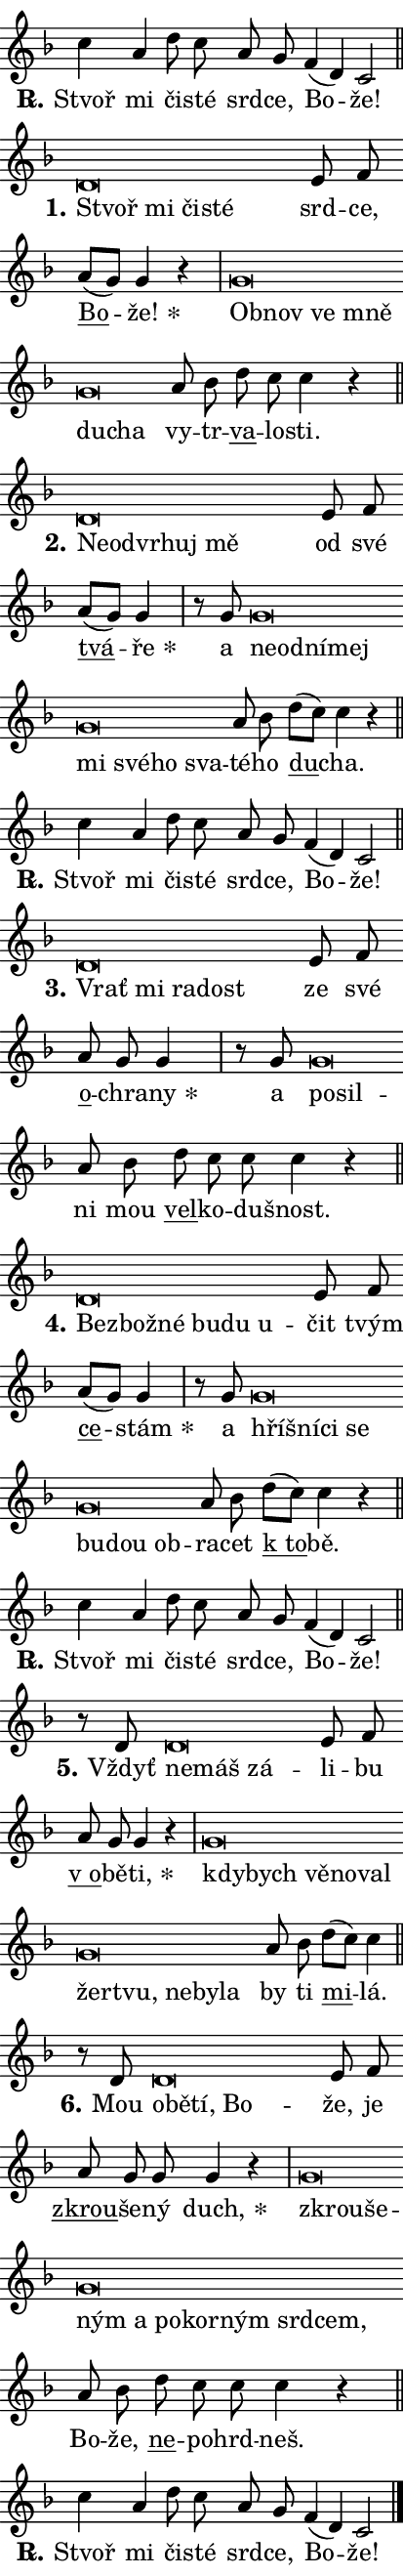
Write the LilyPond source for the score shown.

\version "2.24.0"
\header { tagline = "" }
\paper {
  indent = 0\cm
  top-margin = 0\cm
  right-margin = 0\cm
  bottom-margin = 0\cm
  left-margin = 0\cm
  paper-width = 7\cm
  page-breaking = #ly:one-page-breaking
  system-system-spacing.basic-distance = #11
  score-system-spacing.basic-distance = #11
  ragged-last = ##f
}


%% Author: Thomas Morley
%% https://lists.gnu.org/archive/html/lilypond-user/2020-05/msg00002.html
#(define (line-position grob)
"Returns position of @var[grob} in current system:
   @code{'start}, if at first time-step
   @code{'end}, if at last time-step
   @code{'middle} otherwise
"
  (let* ((col (ly:item-get-column grob))
         (ln (ly:grob-object col 'left-neighbor))
         (rn (ly:grob-object col 'right-neighbor))
         (col-to-check-left (if (ly:grob? ln) ln col))
         (col-to-check-right (if (ly:grob? rn) rn col))
         (break-dir-left
           (and
             (ly:grob-property col-to-check-left 'non-musical #f)
             (ly:item-break-dir col-to-check-left)))
         (break-dir-right
           (and
             (ly:grob-property col-to-check-right 'non-musical #f)
             (ly:item-break-dir col-to-check-right))))
        (cond ((eqv? 1 break-dir-left) 'start)
              ((eqv? -1 break-dir-right) 'end)
              (else 'middle))))

#(define (tranparent-at-line-position vctor)
  (lambda (grob)
  "Relying on @code{line-position} select the relevant enry from @var{vctor}.
Used to determine transparency,"
    (case (line-position grob)
      ((end) (not (vector-ref vctor 0)))
      ((middle) (not (vector-ref vctor 1)))
      ((start) (not (vector-ref vctor 2))))))

noteHeadBreakVisibility =
#(define-music-function (break-visibility)(vector?)
"Makes @code{NoteHead}s transparent relying on @var{break-visibility}"
#{
  \override NoteHead.transparent =
    #(tranparent-at-line-position break-visibility)
#})

#(define delete-ledgers-for-transparent-note-heads
  (lambda (grob)
    "Reads whether a @code{NoteHead} is transparent.
If so this @code{NoteHead} is removed from @code{'note-heads} from
@var{grob}, which is supposed to be @code{LedgerLineSpanner}.
As a result ledgers are not printed for this @code{NoteHead}"
    (let* ((nhds-array (ly:grob-object grob 'note-heads))
           (nhds-list
             (if (ly:grob-array? nhds-array)
                 (ly:grob-array->list nhds-array)
                 '()))
           ;; Relies on the transparent-property being done before
           ;; Staff.LedgerLineSpanner.after-line-breaking is executed.
           ;; This is fragile ...
           (to-keep
             (remove
               (lambda (nhd)
                 (ly:grob-property nhd 'transparent #f))
               nhds-list)))
      ;; TODO find a better method to iterate over grob-arrays, similiar
      ;; to filter/remove etc for lists
      ;; For now rebuilt from scratch
      (set! (ly:grob-object grob 'note-heads)  '())
      (for-each
        (lambda (nhd)
          (ly:pointer-group-interface::add-grob grob 'note-heads nhd))
        to-keep))))

hideNotes = {
  \noteHeadBreakVisibility #begin-of-line-visible
}
unHideNotes = {
  \noteHeadBreakVisibility #all-visible
}

% work-around for resetting accidentals
% https://lilypond.org/doc/v2.23/Documentation/notation/displaying-rhythms#unmetered-music
cadenzaMeasure = {
  \cadenzaOff
  \partial 1024 s1024
  \cadenzaOn
}

#(define-markup-command (accent layout props text) (markup?)
  "Underline accented syllable"
  (interpret-markup layout props
    #{\markup \override #'(offset . 4.3) \underline { #text }#}))

responsum = \markup \concat {
  "R" \hspace #-1.05 \path #0.1 #'((moveto 0 0.07) (lineto 0.9 0.8)) \hspace #0.05 "."
}

\layout {
    \context {
        \Staff
        \remove "Time_signature_engraver"
        \override LedgerLineSpanner.after-line-breaking = #delete-ledgers-for-transparent-note-heads
    }
    \context {
        \Voice {
            \override NoteHead.output-attributes = #'((class . "notehead"))
            \override Hairpin.height = #0.55
        }
    }
    \context {
        \Lyrics {
            \override StanzaNumber.output-attributes = #'((class . "stanzanumber"))
            \override LyricSpace.minimum-distance = #0.9
            \override LyricText.font-name = #"TeX Gyre Schola"
            \override LyricText.font-size = 1
            \override StanzaNumber.font-name = #"TeX Gyre Schola Bold"
            \override StanzaNumber.font-size = 1
        }
    }
}

% magnetic-lyrics.ily
%
%   written by
%     Jean Abou Samra <jean@abou-samra.fr>
%     Werner Lemberg <wl@gnu.org>
%
%   adapted by
%     Jiri Hon <jiri.hon@gmail.com>
%
% Version 2022-Apr-15

% https://www.mail-archive.com/lilypond-user@gnu.org/msg149350.html

#(define (Left_hyphen_pointer_engraver context)
   "Collect syllable-hyphen-syllable occurrences in lyrics and store
them in properties.  This engraver only looks to the left.  For
example, if the lyrics input is @code{foo -- bar}, it does the
following.

@itemize @bullet
@item
Set the @code{text} property of the @code{LyricHyphen} grob between
@q{foo} and @q{bar} to @code{foo}.

@item
Set the @code{left-hyphen} property of the @code{LyricText} grob with
text @q{foo} to the @code{LyricHyphen} grob between @q{foo} and
@q{bar}.
@end itemize

Use this auxiliary engraver in combination with the
@code{lyric-@/text::@/apply-@/magnetic-@/offset!} hook."
   (let ((hyphen #f)
         (text #f))
     (make-engraver
      (acknowledgers
       ((lyric-syllable-interface engraver grob source-engraver)
        (set! text grob)))
      (end-acknowledgers
       ((lyric-hyphen-interface engraver grob source-engraver)
        ;(when (not (grob::has-interface grob 'lyric-space-interface))
          (set! hyphen grob)));)
      ((stop-translation-timestep engraver)
       (when (and text hyphen)
         (ly:grob-set-object! text 'left-hyphen hyphen))
       (set! text #f)
       (set! hyphen #f)))))

#(define (lyric-text::apply-magnetic-offset! grob)
   "If the space between two syllables is less than the value in
property @code{LyricText@/.details@/.squash-threshold}, move the right
syllable to the left so that it gets concatenated with the left
syllable.

Use this function as a hook for
@code{LyricText@/.after-@/line-@/breaking} if the
@code{Left_@/hyphen_@/pointer_@/engraver} is active."
   (let ((hyphen (ly:grob-object grob 'left-hyphen #f)))
     (when hyphen
       (let ((left-text (ly:spanner-bound hyphen LEFT)))
         (when (grob::has-interface left-text 'lyric-syllable-interface)
           (let* ((common (ly:grob-common-refpoint grob left-text X))
                  (this-x-ext (ly:grob-extent grob common X))
                  (left-x-ext
                   (begin
                     ;; Trigger magnetism for left-text.
                     (ly:grob-property left-text 'after-line-breaking)
                     (ly:grob-extent left-text common X)))
                  ;; `delta` is the gap width between two syllables.
                  (delta (- (interval-start this-x-ext)
                            (interval-end left-x-ext)))
                  (details (ly:grob-property grob 'details))
                  (threshold (assoc-get 'squash-threshold details 0.2)))
             (when (< delta threshold)
               (let* (;; We have to manipulate the input text so that
                      ;; ligatures crossing syllable boundaries are not
                      ;; disabled.  For languages based on the Latin
                      ;; script this is essentially a beautification.
                      ;; However, for non-Western scripts it can be a
                      ;; necessity.
                      (lt (ly:grob-property left-text 'text))
                      (rt (ly:grob-property grob 'text))
                      (is-space (grob::has-interface hyphen 'lyric-space-interface))
                      (space (if is-space " " ""))
                      (space-markup (grob-interpret-markup grob " "))
                      (space-size (interval-length (ly:stencil-extent space-markup X)))
                      (extra-delta (if is-space space-size 0))
                      ;; Append new syllable.
                      (ltrt-space (if (and (string? lt) (string? rt))
                                (string-append lt space rt)
                                (make-concat-markup (list lt space rt))))
                      ;; Right-align `ltrt` to the right side.
                      (ltrt-space-markup (grob-interpret-markup
                               grob
                               (make-translate-markup
                                (cons (interval-length this-x-ext) 0)
                                (make-right-align-markup ltrt-space)))))
                 (begin
                   ;; Don't print `left-text`.
                   (ly:grob-set-property! left-text 'stencil #f)
                   ;; Set text and stencil (which holds all collected
                   ;; syllables so far) and shift it to the left.
                   (ly:grob-set-property! grob 'text ltrt-space)
                   (ly:grob-set-property! grob 'stencil ltrt-space-markup)
                   (ly:grob-translate-axis! grob (- (- delta extra-delta)) X))))))))))


#(define (lyric-hyphen::displace-bounds-first grob)
   ;; Make very sure this callback isn't triggered too early.
   (let ((left (ly:spanner-bound grob LEFT))
         (right (ly:spanner-bound grob RIGHT)))
     (ly:grob-property left 'after-line-breaking)
     (ly:grob-property right 'after-line-breaking)
     (ly:lyric-hyphen::print grob)))

squashThreshold = #0.4

\layout {
  \context {
    \Lyrics
    \consists #Left_hyphen_pointer_engraver
    \override LyricText.after-line-breaking =
      #lyric-text::apply-magnetic-offset!
    \override LyricHyphen.stencil = #lyric-hyphen::displace-bounds-first
    \override LyricText.details.squash-threshold = \squashThreshold
    \override LyricHyphen.minimum-distance = 0
    \override LyricHyphen.minimum-length = \squashThreshold
  }
}

squash = \override LyricText.details.squash-threshold = 9999
unSquash = \override LyricText.details.squash-threshold = \squashThreshold

left = \override LyricText.self-alignment-X = #LEFT
unLeft = \revert LyricText.self-alignment-X

starOffset = #(lambda (grob) 
                (let ((x_offset (ly:self-alignment-interface::aligned-on-x-parent grob)))
                  (if (= x_offset 0) 0 (+ x_offset 1.2))))

star = #(define-music-function (syllable)(string?)
"Append star separator at the end of a syllable"
#{
  \once \override LyricText.X-offset = #starOffset
  \lyricmode { \markup {
    #syllable
    \override #'((font-name . "TeX Gyre Schola Bold")) \hspace #0.2 \lower #0.65 \larger "*"
  } }
#})

starAccent = #(define-music-function (syllable)(string?)
"Append star separator at the end of a syllable and make accent"
#{
  \once \override LyricText.X-offset = #starOffset
  \lyricmode { \markup {
    \accent #syllable
    \override #'((font-name . "TeX Gyre Schola Bold")) \hspace #0.2 \lower #0.65 \larger "*"
  } }
#})

breath = #(define-music-function (syllable)(string?)
"Append breathing indicator at the end of a syllable"
#{
  \lyricmode { \markup { #syllable "+" } }
#})

optionalBreath = #(define-music-function (syllable)(string?)
"Append optional breathing indicator at the end of a syllable"
#{
  \lyricmode { \markup { #syllable "(+)" } }
#})


\score {
    <<
        \new Voice = "melody" { \cadenzaOn \key f \major \relative { c''4 a d8 c a g \bar "" f4( d) c2 \cadenzaMeasure \bar "||" \break } }
        \new Lyrics \lyricsto "melody" { \lyricmode { \set stanza = \responsum
Stvoř mi či -- sté srd -- ce, Bo -- že! } }
    >>
    \layout {}
}

\score {
    <<
        \new Voice = "melody" { \cadenzaOn \key f \major \relative { d'\breve*1/16 \hideNotes \breve*1/16 \bar "" \breve*1/16 \breve*1/16 \bar "" \unHideNotes e8 f \bar "" a[( g)] g4 r \cadenzaMeasure \bar "|" g\breve*1/16 \hideNotes \breve*1/16 \bar "" \breve*1/16 \bar "" \breve*1/16 \bar "" \breve*1/16 \breve*1/16 \bar "" \unHideNotes a8 bes \bar "" d c c4 r \cadenzaMeasure \bar "||" \break } }
        \new Lyrics \lyricsto "melody" { \lyricmode { \set stanza = "1."
\left Stvoř \squash mi či -- sté \unLeft \unSquash srd -- ce, \markup \accent Bo -- \star že! \left Ob -- \squash nov ve mně du -- cha \unLeft \unSquash vy -- tr -- \markup \accent va -- lo -- sti. } }
    >>
    \layout {}
}

\score {
    <<
        \new Voice = "melody" { \cadenzaOn \key f \major \relative { d'\breve*1/16 \hideNotes \breve*1/16 \bar "" \breve*1/16 \bar "" \breve*1/16 \breve*1/16 \bar "" \unHideNotes e8 f \bar "" a[( g)] g4 \cadenzaMeasure \bar "|" r8 g g\breve*1/16 \hideNotes \breve*1/16 \bar "" \breve*1/16 \bar "" \breve*1/16 \bar "" \breve*1/16 \bar "" \breve*1/16 \bar "" \breve*1/16 \breve*1/16 \bar "" \unHideNotes a8 bes \bar "" d[( c)] c4 r \cadenzaMeasure \bar "||" \break } }
        \new Lyrics \lyricsto "melody" { \lyricmode { \set stanza = "2."
\left Ne -- \squash od -- vr -- huj mě \unLeft \unSquash od své \markup \accent tvá -- \star ře a \left ne -- \squash od -- ní -- mej mi své -- ho sva -- \unLeft \unSquash té -- ho \markup \accent du -- cha. } }
    >>
    \layout {}
}

\score {
    <<
        \new Voice = "melody" { \cadenzaOn \key f \major \relative { c''4 a d8 c a g \bar "" f4( d) c2 \cadenzaMeasure \bar "||" \break } }
        \new Lyrics \lyricsto "melody" { \lyricmode { \set stanza = \responsum
Stvoř mi či -- sté srd -- ce, Bo -- že! } }
    >>
    \layout {}
}

\score {
    <<
        \new Voice = "melody" { \cadenzaOn \key f \major \relative { d'\breve*1/16 \hideNotes \breve*1/16 \bar "" \breve*1/16 \breve*1/16 \bar "" \unHideNotes e8 f \bar "" a g g4 \cadenzaMeasure \bar "|" r8 g g\breve*1/16 \hideNotes \breve*1/16 \bar "" \unHideNotes a8 bes \bar "" d c c c4 r \cadenzaMeasure \bar "||" \break } }
        \new Lyrics \lyricsto "melody" { \lyricmode { \set stanza = "3."
\left Vrať \squash mi ra -- dost \unLeft \unSquash ze své \markup \accent o -- chra -- \star ny a \left po -- \squash sil -- \unLeft \unSquash ni mou \markup \accent vel -- ko -- du -- šnost. } }
    >>
    \layout {}
}

\score {
    <<
        \new Voice = "melody" { \cadenzaOn \key f \major \relative { d'\breve*1/16 \hideNotes \breve*1/16 \bar "" \breve*1/16 \bar "" \breve*1/16 \bar "" \breve*1/16 \breve*1/16 \bar "" \unHideNotes e8 f \bar "" a[( g)] g4 \cadenzaMeasure \bar "|" r8 g g\breve*1/16 \hideNotes \breve*1/16 \bar "" \breve*1/16 \bar "" \breve*1/16 \bar "" \breve*1/16 \bar "" \breve*1/16 \breve*1/16 \bar "" \unHideNotes a8 bes \bar "" d[( c)] c4 r \cadenzaMeasure \bar "||" \break } }
        \new Lyrics \lyricsto "melody" { \lyricmode { \set stanza = "4."
\left Bez -- \squash bož -- né bu -- du u -- \unLeft \unSquash čit tvým \markup \accent ce -- \star stám a \left hří -- \squash šní -- ci se bu -- dou ob -- \unLeft \unSquash ra -- cet \markup \accent "k to" -- bě. } }
    >>
    \layout {}
}

\score {
    <<
        \new Voice = "melody" { \cadenzaOn \key f \major \relative { c''4 a d8 c a g \bar "" f4( d) c2 \cadenzaMeasure \bar "||" \break } }
        \new Lyrics \lyricsto "melody" { \lyricmode { \set stanza = \responsum
Stvoř mi či -- sté srd -- ce, Bo -- že! } }
    >>
    \layout {}
}

\score {
    <<
        \new Voice = "melody" { \cadenzaOn \key f \major \relative { r8 d' d\breve*1/16 \hideNotes \breve*1/16 \breve*1/16 \bar "" \unHideNotes e8 f \bar "" a g g4 r \cadenzaMeasure \bar "|" g\breve*1/16 \hideNotes \breve*1/16 \bar "" \breve*1/16 \bar "" \breve*1/16 \bar "" \breve*1/16 \bar "" \breve*1/16 \bar "" \breve*1/16 \bar "" \breve*1/16 \bar "" \breve*1/16 \breve*1/16 \bar "" \unHideNotes a8 bes \bar "" d[( c)] c4 \cadenzaMeasure \bar "||" \break } }
        \new Lyrics \lyricsto "melody" { \lyricmode { \set stanza = "5."
Vždyť \left ne -- \squash máš zá -- \unLeft \unSquash li -- bu \markup \accent "v o" -- bě -- \star ti, \left kdy -- \squash bych vě -- no -- val žer -- tvu, ne -- by -- la \unLeft \unSquash by ti \markup \accent mi -- lá. } }
    >>
    \layout {}
}

\score {
    <<
        \new Voice = "melody" { \cadenzaOn \key f \major \relative { r8 d' d\breve*1/16 \hideNotes \breve*1/16 \bar "" \breve*1/16 \breve*1/16 \bar "" \unHideNotes e8 f \bar "" a g g g4 r \cadenzaMeasure \bar "|" g\breve*1/16 \hideNotes \breve*1/16 \bar "" \breve*1/16 \bar "" \breve*1/16 \bar "" \breve*1/16 \bar "" \breve*1/16 \bar "" \breve*1/16 \bar "" \breve*1/16 \breve*1/16 \bar "" \unHideNotes a8 bes \bar "" d c c c4 r \cadenzaMeasure \bar "||" \break } }
        \new Lyrics \lyricsto "melody" { \lyricmode { \set stanza = "6."
Mou \left o -- \squash bě -- tí, Bo -- \unLeft \unSquash že, je \markup \accent zkrou -- še -- ný \star duch, \left zkrou -- \squash še -- ným a po -- kor -- ným srd -- cem, \unLeft \unSquash Bo -- že, \markup \accent ne -- po -- hrd -- neš. } }
    >>
    \layout {}
}

\score {
    <<
        \new Voice = "melody" { \cadenzaOn \key f \major \relative { c''4 a d8 c a g \bar "" f4( d) c2 \cadenzaMeasure \bar "||" \break } \bar "|." }
        \new Lyrics \lyricsto "melody" { \lyricmode { \set stanza = \responsum
Stvoř mi či -- sté srd -- ce, Bo -- že! } }
    >>
    \layout {}
}
